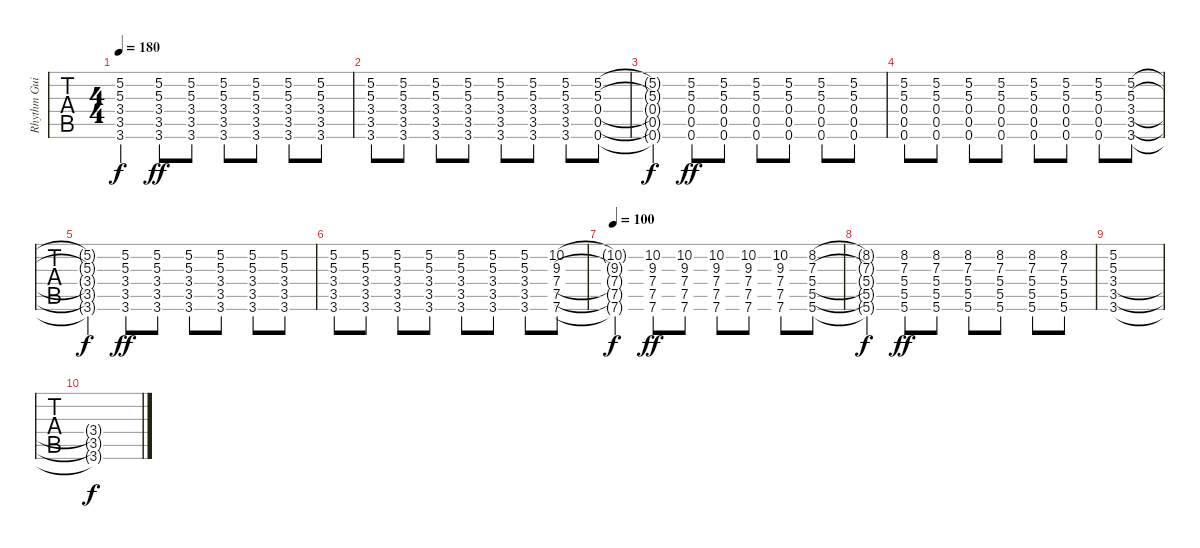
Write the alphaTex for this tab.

\track ("Rhythm Guitar" "Rhythm Gui") {solo instrument distortionguitar}
\staff {tabs}
\tuning (D4 A3 F3 C3 G2 C2) {hide}
\ts (4 4)
\tempo 180
\clef g2
\ks c
(5.2{t} 5.3{t} 3.4{t} 3.5{t} 3.6{t}).4{dy f} (5.2 5.3 3.4 3.5 3.6).8{dy ff} (5.2 5.3 3.4 3.5 3.6).8 (5.2 5.3 3.4 3.5 3.6).8 (5.2 5.3 3.4 3.5 3.6).8 (5.2 5.3 3.4 3.5 3.6).8 (5.2 5.3 3.4 3.5 3.6).8 |
(5.2 5.3 3.4 3.5 3.6).8 (5.2 5.3 3.4 3.5 3.6).8 (5.2 5.3 3.4 3.5 3.6).8 (5.2 5.3 3.4 3.5 3.6).8 (5.2 5.3 3.4 3.5 3.6).8 (5.2 5.3 3.4 3.5 3.6).8 (5.2 5.3 3.4 3.5 3.6).8 (5.2 5.3 0.4 0.5 0.6).8 |
(5.2{t} 5.3{t} 0.4{t} 0.5{t} 0.6{t}).4{dy f} (5.2 5.3 0.4 0.5 0.6).8{dy ff} (5.2 5.3 0.4 0.5 0.6).8 (5.2 5.3 0.4 0.5 0.6).8 (5.2 5.3 0.4 0.5 0.6).8 (5.2 5.3 0.4 0.5 0.6).8 (5.2 5.3 0.4 0.5 0.6).8 |
(5.2 5.3 0.4 0.5 0.6).8 (5.2 5.3 0.4 0.5 0.6).8 (5.2 5.3 0.4 0.5 0.6).8 (5.2 5.3 0.4 0.5 0.6).8 (5.2 5.3 0.4 0.5 0.6).8 (5.2 5.3 0.4 0.5 0.6).8 (5.2 5.3 0.4 0.5 0.6).8 (5.2 5.3 3.4 3.5 3.6).8 |
(5.2{t} 5.3{t} 3.4{t} 3.5{t} 3.6{t}).4{dy f} (5.2 5.3 3.4 3.5 3.6).8{dy ff} (5.2 5.3 3.4 3.5 3.6).8 (5.2 5.3 3.4 3.5 3.6).8 (5.2 5.3 3.4 3.5 3.6).8 (5.2 5.3 3.4 3.5 3.6).8 (5.2 5.3 3.4 3.5 3.6).8 |
(5.2 5.3 3.4 3.5 3.6).8 (5.2 5.3 3.4 3.5 3.6).8 (5.2 5.3 3.4 3.5 3.6).8 (5.2 5.3 3.4 3.5 3.6).8 (5.2 5.3 3.4 3.5 3.6).8 (5.2 5.3 3.4 3.5 3.6).8 (5.2 5.3 3.4 3.5 3.6).8 (10.2 9.3 7.4 7.5 7.6).8 |
\tempo 100
(10.2{t} 9.3{t} 7.4{t} 7.5{t} 7.6{t}).4{dy f} (10.2 9.3 7.4 7.5 7.6).8{dy ff} (10.2 9.3 7.4 7.5 7.6).8 (10.2 9.3 7.4 7.5 7.6).8 (10.2 9.3 7.4 7.5 7.6).8 (10.2 9.3 7.4 7.5 7.6).8 (8.2 7.3 5.4 5.5 5.6).8 |
(8.2{t} 7.3{t} 5.4{t} 5.5{t} 5.6{t}).4{dy f} (8.2 7.3 5.4 5.5 5.6).8{dy ff} (8.2 7.3 5.4 5.5 5.6).8 (8.2 7.3 5.4 5.5 5.6).8 (8.2 7.3 5.4 5.5 5.6).8 (8.2 7.3 5.4 5.5 5.6).8 (8.2 7.3 5.4 5.5 5.6).8 |
(5.2 5.3 3.4 3.5 3.6).1{volume 0} |
(3.4{t} 3.5{t} 3.6{t}).1{dy f}
